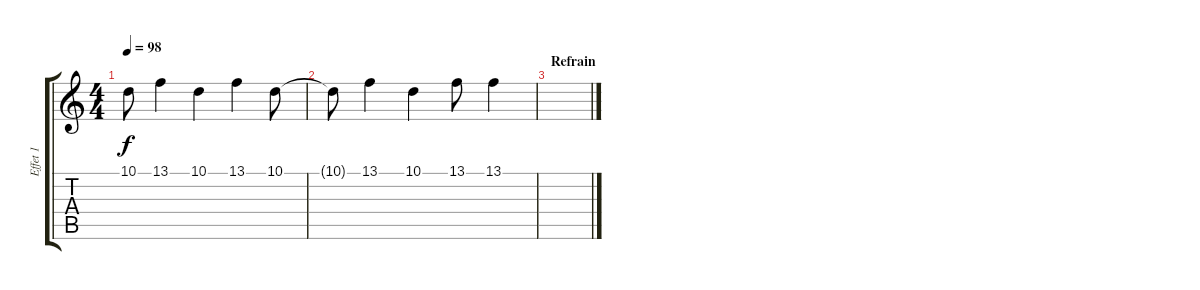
\track ("Effet 1" "Effet 1") {instrument lead2sawtooth}
\staff {score tabs}
\tuning (E4 B3 G3 D3 A2 E2) {hide}
\ts (4 4)
\tempo 98
\clef g2
\ks c
10.1.8{dy f} 13.1.4 10.1.4 13.1.4 10.1.8 |
10.1{t}.8{volume 4} 13.1.4 10.1.4 13.1.8 13.1.4 |
\section ("" "Refrain")
